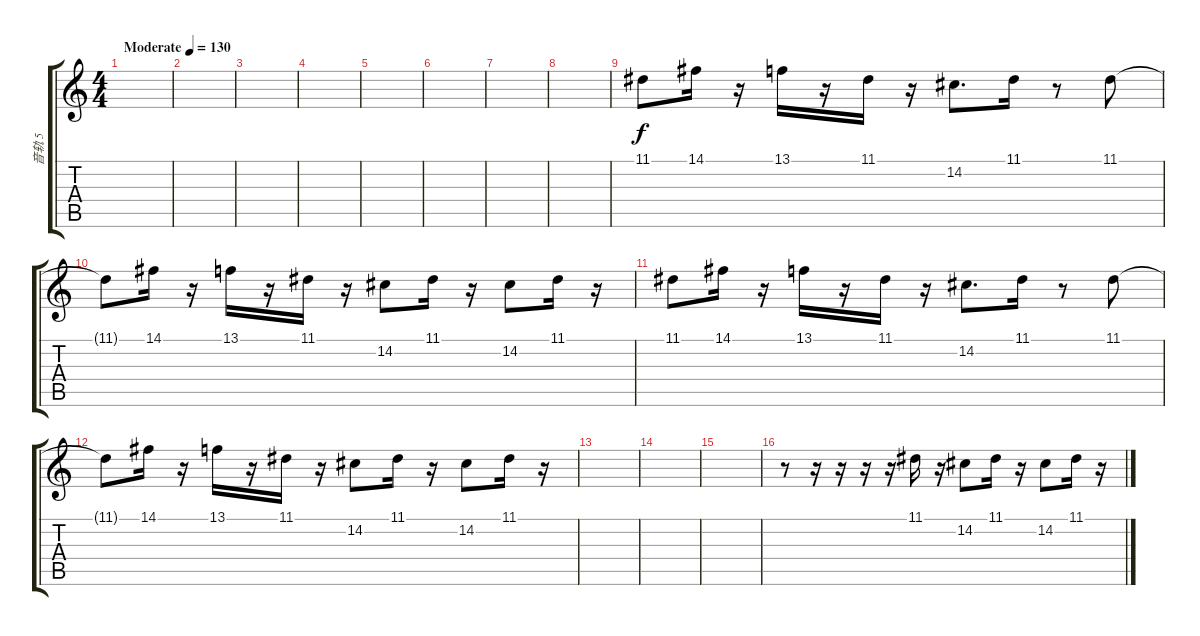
\track ("音轨 5" "音轨 5") {instrument violin}
\staff {score tabs}
\tuning (E4 B3 G3 D3 A2 E2) {hide}
\ts (4 4)
\tempo (130 "Moderate")
\clef g2
\ks c
|
|
|
|
|
|
|
|
11.1.8 14.1.16 r.16 13.1.16 r.16 11.1.16 r.16 14.2.8{d} 11.1.16 r.8 11.1.8 |
11.1{t}.8 14.1.16 r.16 13.1.16 r.16 11.1.16 r.16 14.2.8 11.1.16 r.16 14.2.8 11.1.16 r.16 |
11.1.8 14.1.16 r.16 13.1.16 r.16 11.1.16 r.16 14.2.8{d} 11.1.16 r.8 11.1.8 |
11.1{t}.8 14.1.16 r.16 13.1.16 r.16 11.1.16 r.16 14.2.8 11.1.16 r.16 14.2.8 11.1.16 r.16 |
|
|
|
r.8 r.16 r.16 r.16 r.16 11.1.16 r.16 14.2.8 11.1.16 r.16 14.2.8 11.1.16 r.16
